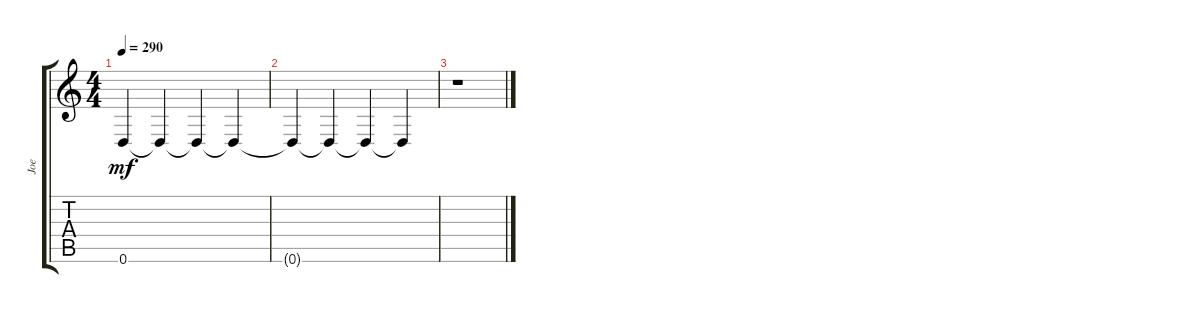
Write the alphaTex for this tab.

\track ("Joe" "Joe") {instrument distortionguitar}
\staff {score tabs}
\tuning (D4 A3 F3 C3 G2 D2) {hide}
\ts (4 4)
\tempo 290
\clef g2
\ks c
0.6{t}.4{dy mf} 0.6{t}.4 0.6{t}.4 0.6{t}.4 |
0.6{t}.4 0.6{t}.4 0.6{t}.4 0.6{t}.4 |
r.1
